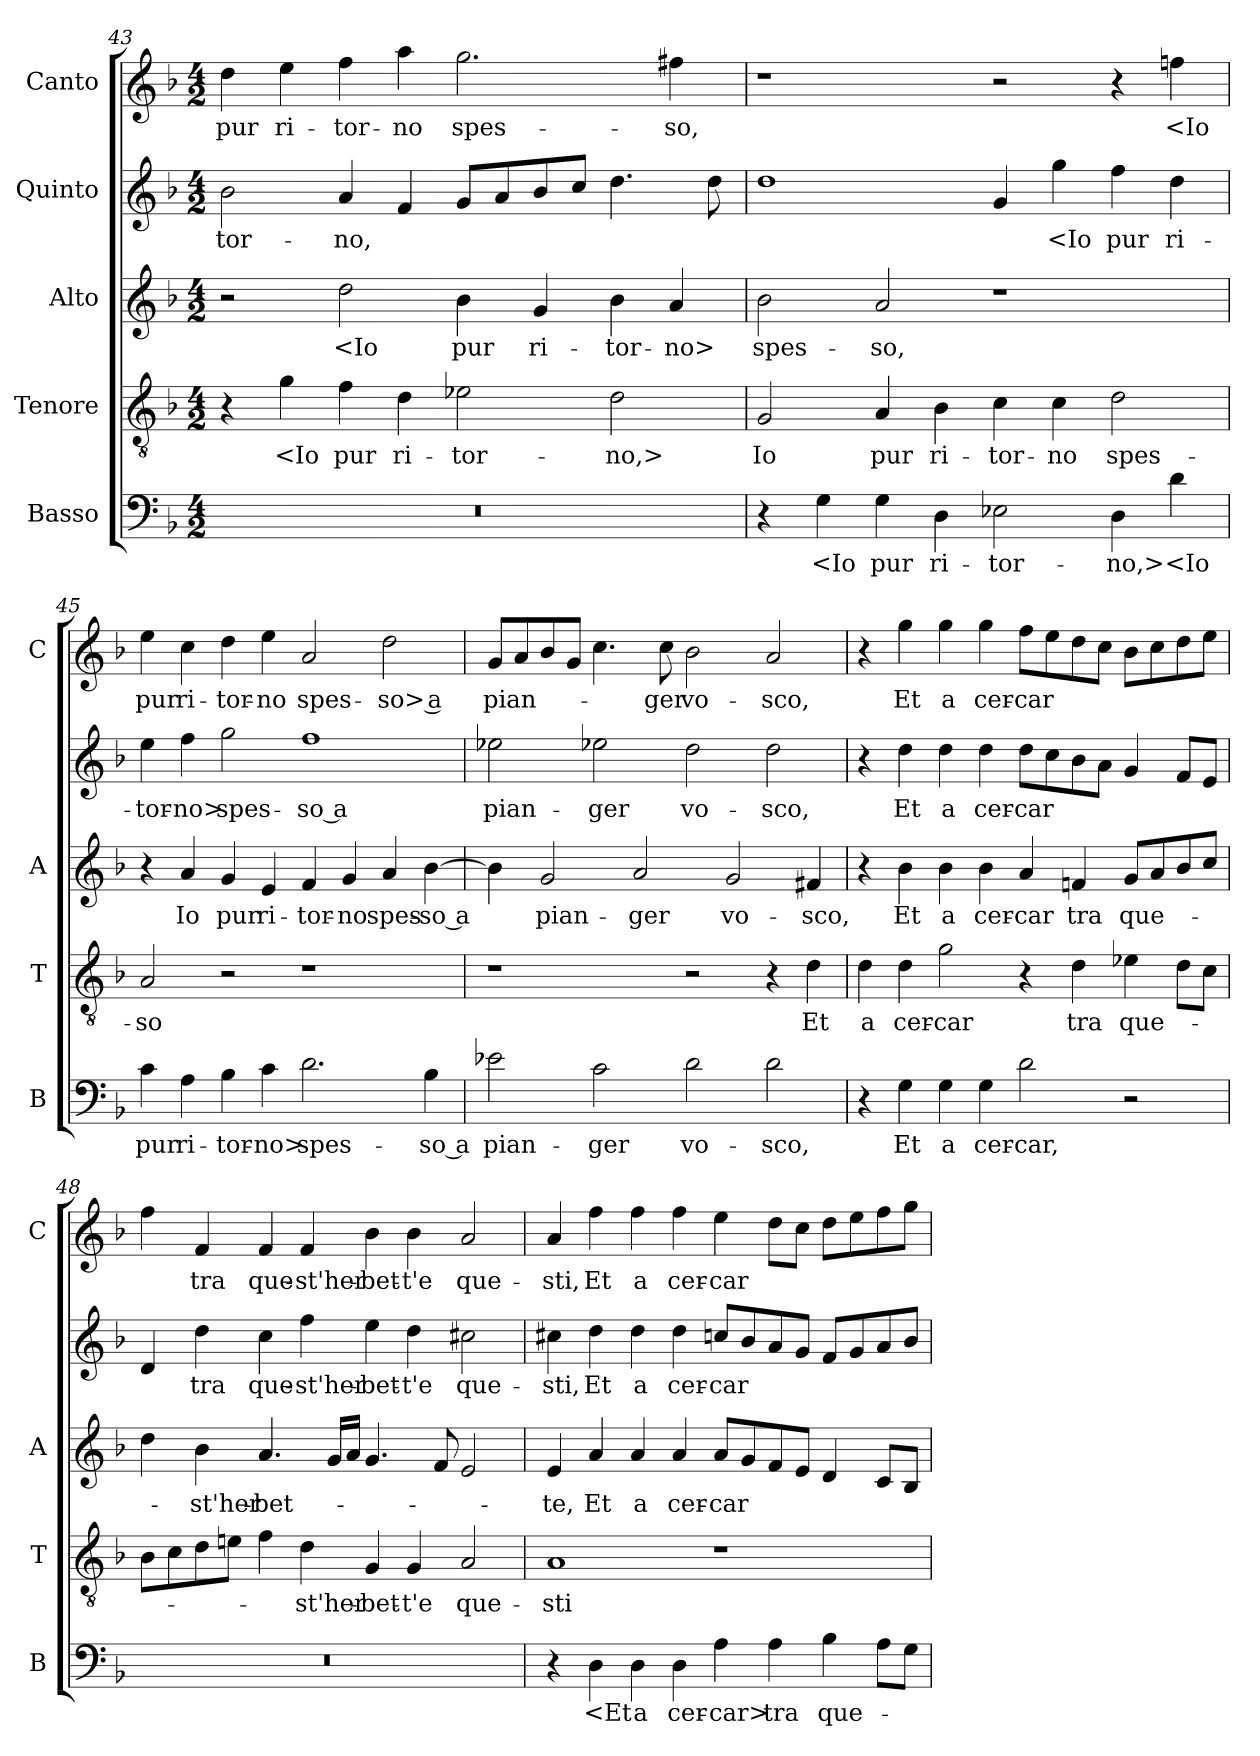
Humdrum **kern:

**kern	**text	**kern	**text	**kern	**text	**kern	**text	**kern	**text
*part5	*part5	*part4	*part4	*part3	*part3	*part2	*part2	*part1	*part1
*staff5	*staff5	*staff4	*staff4	*staff3	*staff3	*staff2	*staff2	*staff1	*staff1
*I"Basso	*	*I"Tenore	*	*I"Alto	*	*I"Quinto	*	*I"Canto	*
*I'B	*	*I'T	*	*I'A	*	*	*	*I'C	*
*clefF4	*	*clefGv2	*	*clefG2	*	*clefG2	*	*clefG2	*
*k[b-]	*	*k[b-]	*	*k[b-]	*	*k[b-]	*	*k[b-]	*
*F:	*	*F:	*	*F:	*	*F:	*	*F:	*
*M4/2	*	*M4/2	*	*M4/2	*	*M4/2	*	*M4/2	*
=43	=43	=43	=43	=43	=43	=43	=43	=43	=43
0r	.	4r	.	2r	.	2b-	-tor-	4dd	pur
.	.	4g	<Io	.	.	.	.	4ee	ri-
.	.	4f	pur	2dd	<Io	4a	-no,	4ff	-tor-
.	.	4d	ri-	.	.	4f	.	4aa	-no
.	.	2e-X	-tor-	4b-	pur	8gL	.	2.gg	spes-
.	.	.	.	.	.	8a	.	.	.
.	.	.	.	4g	ri-	8b-	.	.	.
.	.	.	.	.	.	8ccJ	.	.	.
.	.	2d	-no,>	4b-	-tor-	4.dd	.	.	.
.	.	.	.	4a	-no>	.	.	4ff#X	-so,
.	.	.	.	.	.	8dd	.	.	.
=44	=44	=44	=44	=44	=44	=44	=44	=44	=44
4r	.	2G	Io	2b-	spes-	1dd	.	1r	.
4G	<Io	.	.	.	.	.	.	.	.
4G	pur	4A	pur	2a	-so,	.	.	.	.
4D	ri-	4B-	ri-	.	.	.	.	.	.
2E-X	-tor-	4c	-tor-	1r	.	4g	.	2r	.
.	.	4c	-no	.	.	4gg	<Io	.	.
4D	-no,>	2d	spes-	.	.	4ff	pur	4r	.
4d	<Io	.	.	.	.	4dd	ri-	4ffn	<Io
=45	=45	=45	=45	=45	=45	=45	=45	=45	=45
4c	pur	2A	-so	4r	.	4ee	-tor-	4ee	pur
4A	ri-	.	.	4a	Io	4ff	-no>	4cc	ri-
4B-	-tor-	2r	.	4g	pur	2gg	spes-	4dd	-tor-
4c	-no>	.	.	4e	ri-	.	.	4ee	-no
2.d	spes-	1r	.	4f	-tor-	1ff	-so a	2a	spes-
.	.	.	.	4g	-no	.	.	.	.
.	.	.	.	4a	spes-	.	.	2dd	-so> a
4B-	-so a	.	.	[4b-	-so a	.	.	.	.
=46	=46	=46	=46	=46	=46	=46	=46	=46	=46
2e-X	pian-	1r	.	4b-]	.	2ee-X	pian-	8gL	pian-
.	.	.	.	.	.	.	.	8a	.
.	.	.	.	2g	pian-	.	.	8b-	.
.	.	.	.	.	.	.	.	8gJ	.
2c	-ger	.	.	.	.	2ee-X	-ger	4.cc	.
.	.	.	.	2a	-ger	.	.	.	.
.	.	.	.	.	.	.	.	8cc	-ger
2d	vo-	2r	.	.	.	2dd	vo-	2b-	vo-
.	.	.	.	2g	vo-	.	.	.	.
2d	-sco,	4r	.	.	.	2dd	-sco,	2a	-sco,
.	.	4d	Et	4f#X	-sco,	.	.	.	.
=47	=47	=47	=47	=47	=47	=47	=47	=47	=47
4r	.	4d	a	4r	.	4r	.	4r	.
4G	Et	4d	cer-	4b-	Et	4dd	Et	4gg	Et
4G	a	2g	-car	4b-	a	4dd	a	4gg	a
4G	cer-	.	.	4b-	cer-	4dd	cer-	4gg	cer-
2d	-car,	4r	.	4a	-car	8ddL	-car	8ffL	-car
.	.	.	.	.	.	8cc	.	8ee	.
.	.	4d	tra	4fn	tra	8b-	.	8dd	.
.	.	.	.	.	.	8aJ	.	8ccJ	.
2r	.	4e-X	que-	8gL	que-	4g	.	8b-L	.
.	.	.	.	8a	.	.	.	8cc	.
.	.	8dL	.	8b-	.	8fL	.	8dd	.
.	.	8cJ	.	8ccJ	.	8eJ	.	8eeJ	.
=48	=48	=48	=48	=48	=48	=48	=48	=48	=48
0r	.	8B-L	.	4dd	.	4d	.	4ff	.
.	.	8c	.	.	.	.	.	.	.
.	.	8d	.	4b-	-st'her-	4dd	tra	4f	tra
.	.	8enJ	.	.	.	.	.	.	.
.	.	4f	.	4.a	-bet-	4cc	que-	4f	que-
.	.	4d	-st'her-	.	.	4ff	-st'her-	4f	-st'her-
.	.	.	.	16gLL	.	.	.	.	.
.	.	.	.	16aJJ	.	.	.	.	.
.	.	4G	-bet-	4.g	.	4ee	-bet-	4b-	-bet-
.	.	4G	-t'e	.	.	4dd	-t'e	4b-	-t'e
.	.	.	.	8f	.	.	.	.	.
.	.	2A	que-	2e	.	2cc#X	que-	2a	que-
=49	=49	=49	=49	=49	=49	=49	=49	=49	=49
4r	.	1A	-sti	4e	-te,	4cc#X	-sti,	4a	-sti,
4D	<Et	.	.	4a	Et	4dd	Et	4ff	Et
4D	a	.	.	4a	a	4dd	a	4ff	a
4D	cer-	.	.	4a	cer-	4dd	cer-	4ff	cer-
4A	-car>	1r	.	8aL	-car	8ccnL	-car	4ee	-car
.	.	.	.	8g	.	8b-	.	.	.
4A	tra	.	.	8f	.	8a	.	8ddL	.
.	.	.	.	8eJ	.	8gJ	.	8ccJ	.
4B-	que-	.	.	4d	.	8fL	.	8ddL	.
.	.	.	.	.	.	8g	.	8ee	.
8AL	.	.	.	8cL	.	8a	.	8ff	.
8GJ	.	.	.	8B-J	.	8b-J	.	8ggJ	.
=	=	=	=	=	=	=	=	=	=
*-	*-	*-	*-	*-	*-	*-	*-	*-	*-
